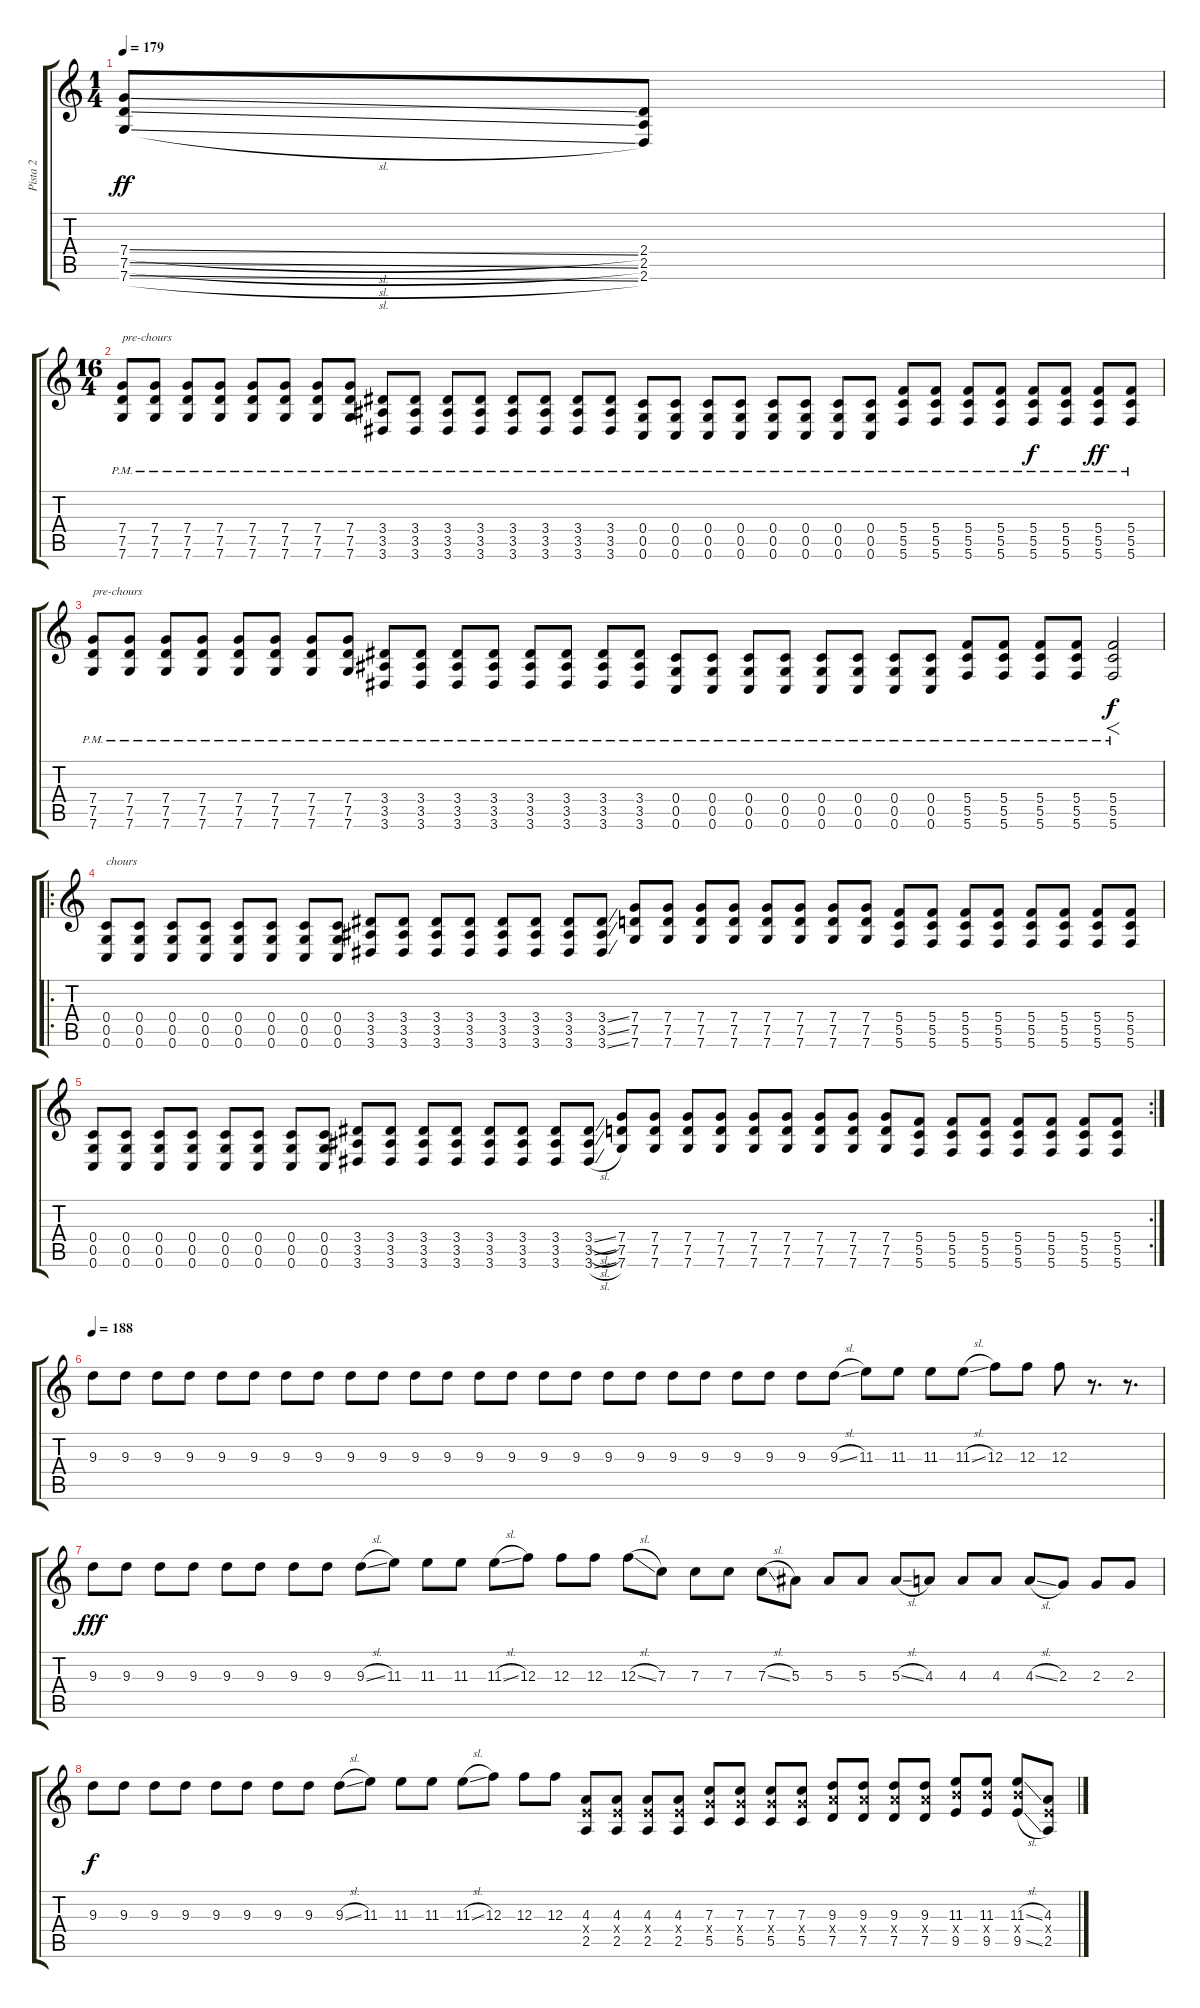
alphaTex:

\track ("Pista 2" "Pista 2") {instrument distortionguitar}
\staff {score tabs}
\tuning (D4 A3 F3 C3 G2 C2) {hide}
\ts (1 4)
\tempo 179
\clef g2
\ks c
(7.4{sl} 7.5{sl} 7.6{sl}).8{dy ff} (2.4 2.5 2.6).8 |
\ts (16 4)
(7.4{pm} 7.5{pm} 7.6{pm}).8{txt "pre-chours"} (7.4{pm} 7.5{pm} 7.6{pm}).8 (7.4{pm} 7.5{pm} 7.6{pm}).8 (7.4{pm} 7.5{pm} 7.6{pm}).8 (7.4{pm} 7.5{pm} 7.6{pm}).8 (7.4{pm} 7.5{pm} 7.6{pm}).8 (7.4{pm} 7.5{pm} 7.6{pm}).8 (7.4{pm} 7.5{pm} 7.6{pm}).8 (3.4{pm} 3.5{pm} 3.6{pm}).8 (3.4{pm} 3.5{pm} 3.6{pm}).8 (3.4{pm} 3.5{pm} 3.6{pm}).8 (3.4{pm} 3.5{pm} 3.6{pm}).8 (3.4{pm} 3.5{pm} 3.6{pm}).8 (3.4{pm} 3.5{pm} 3.6{pm}).8 (3.4{pm} 3.5{pm} 3.6{pm}).8 (3.4{pm} 3.5{pm} 3.6{pm}).8 (0.4{pm} 0.5{pm} 0.6{pm}).8 (0.4{pm} 0.5{pm} 0.6{pm}).8 (0.4{pm} 0.5{pm} 0.6{pm}).8 (0.4{pm} 0.5{pm} 0.6{pm}).8 (0.4{pm} 0.5{pm} 0.6{pm}).8 (0.4{pm} 0.5{pm} 0.6{pm}).8 (0.4{pm} 0.5{pm} 0.6{pm}).8 (0.4{pm} 0.5{pm} 0.6{pm}).8 (5.4{pm} 5.5{pm} 5.6{pm}).8 (5.4{pm} 5.5{pm} 5.6{pm}).8 (5.4{pm} 5.5{pm} 5.6{pm}).8 (5.4{pm} 5.5{pm} 5.6{pm}).8 (5.4{pm} 5.5{pm} 5.6{pm}).8{dy f} (5.4{pm} 5.5{pm} 5.6{pm}).8 (5.4{pm} 5.5{pm} 5.6{pm}).8{dy ff} (5.4{pm} 5.5{pm} 5.6{pm}).8 |
(7.4{pm} 7.5{pm} 7.6{pm}).8{txt "pre-chours"} (7.4{pm} 7.5{pm} 7.6{pm}).8 (7.4{pm} 7.5{pm} 7.6{pm}).8 (7.4{pm} 7.5{pm} 7.6{pm}).8 (7.4{pm} 7.5{pm} 7.6{pm}).8 (7.4{pm} 7.5{pm} 7.6{pm}).8 (7.4{pm} 7.5{pm} 7.6{pm}).8 (7.4{pm} 7.5{pm} 7.6{pm}).8 (3.4{pm} 3.5{pm} 3.6{pm}).8 (3.4{pm} 3.5{pm} 3.6{pm}).8 (3.4{pm} 3.5{pm} 3.6{pm}).8 (3.4{pm} 3.5{pm} 3.6{pm}).8 (3.4{pm} 3.5{pm} 3.6{pm}).8 (3.4{pm} 3.5{pm} 3.6{pm}).8 (3.4{pm} 3.5{pm} 3.6{pm}).8 (3.4{pm} 3.5{pm} 3.6{pm}).8 (0.4{pm} 0.5{pm} 0.6{pm}).8 (0.4{pm} 0.5{pm} 0.6{pm}).8 (0.4{pm} 0.5{pm} 0.6{pm}).8 (0.4{pm} 0.5{pm} 0.6{pm}).8 (0.4{pm} 0.5{pm} 0.6{pm}).8 (0.4{pm} 0.5{pm} 0.6{pm}).8 (0.4{pm} 0.5{pm} 0.6{pm}).8 (0.4{pm} 0.5{pm} 0.6{pm}).8 (5.4{pm} 5.5{pm} 5.6{pm}).8 (5.4{pm} 5.5{pm} 5.6{pm}).8 (5.4{pm} 5.5{pm} 5.6{pm}).8 (5.4{pm} 5.5{pm} 5.6{pm}).8 (5.4{pm} 5.5{pm} 5.6{pm}).2{f dy f} |
\ro
(0.4 0.5 0.6).8{txt "chours"} (0.4 0.5 0.6).8 (0.4 0.5 0.6).8 (0.4 0.5 0.6).8 (0.4 0.5 0.6).8 (0.4 0.5 0.6).8 (0.4 0.5 0.6).8 (0.4 0.5 0.6).8 (3.4 3.5 3.6).8 (3.4 3.5 3.6).8 (3.4 3.5 3.6).8 (3.4 3.5 3.6).8 (3.4 3.5 3.6).8 (3.4 3.5 3.6).8 (3.4 3.5 3.6).8 (3.4{ss} 3.5{ss} 3.6{ss}).8 (7.4 7.5 7.6).8 (7.4 7.5 7.6).8 (7.4 7.5 7.6).8 (7.4 7.5 7.6).8 (7.4 7.5 7.6).8 (7.4 7.5 7.6).8 (7.4 7.5 7.6).8 (7.4 7.5 7.6).8 (5.4 5.5 5.6).8 (5.4 5.5 5.6).8 (5.4 5.5 5.6).8 (5.4 5.5 5.6).8 (5.4 5.5 5.6).8 (5.4 5.5 5.6).8 (5.4 5.5 5.6).8 (5.4 5.5 5.6).8 |
\rc 2
(0.4 0.5 0.6).8 (0.4 0.5 0.6).8 (0.4 0.5 0.6).8 (0.4 0.5 0.6).8 (0.4 0.5 0.6).8 (0.4 0.5 0.6).8 (0.4 0.5 0.6).8 (0.4 0.5 0.6).8 (3.4 3.5 3.6).8 (3.4 3.5 3.6).8 (3.4 3.5 3.6).8 (3.4 3.5 3.6).8 (3.4 3.5 3.6).8 (3.4 3.5 3.6).8 (3.4 3.5 3.6).8 (3.4{sl} 3.5{sl} 3.6{sl}).8 (7.4 7.5 7.6).8 (7.4 7.5 7.6).8 (7.4 7.5 7.6).8 (7.4 7.5 7.6).8 (7.4 7.5 7.6).8 (7.4 7.5 7.6).8 (7.4 7.5 7.6).8 (7.4 7.5 7.6).8 (7.4 7.5 7.6).8 (5.4 5.5 5.6).8 (5.4 5.5 5.6).8 (5.4 5.5 5.6).8 (5.4 5.5 5.6).8 (5.4 5.5 5.6).8 (5.4 5.5 5.6).8 (5.4 5.5 5.6).8 |
\tempo 186
\tempo 188
9.3.8 9.3.8 9.3.8 9.3.8 9.3.8 9.3.8 9.3.8 9.3.8 9.3.8 9.3.8 9.3.8 9.3.8 9.3.8 9.3.8 9.3.8 9.3.8 9.3.8 9.3.8 9.3.8 9.3.8 9.3.8 9.3.8 9.3.8 9.3{sl}.8 11.3.8 11.3.8 11.3.8 11.3{sl}.8 12.3.8 12.3.8 12.3.8 r.8{d} r.8{d} |
9.3.8{dy fff} 9.3.8 9.3.8 9.3.8 9.3.8 9.3.8 9.3.8 9.3.8 9.3{sl}.8 11.3.8 11.3.8 11.3.8 11.3{sl}.8 12.3.8 12.3.8 12.3.8 12.3{sl}.8 7.3.8 7.3.8 7.3.8 7.3{sl}.8 5.3.8 5.3.8 5.3.8 5.3{sl}.8 4.3.8 4.3.8 4.3.8 4.3{sl}.8 2.3.8 2.3.8 2.3.8 |
9.3.8{dy f} 9.3.8 9.3.8 9.3.8 9.3.8 9.3.8 9.3.8 9.3.8 9.3{sl}.8 11.3.8 11.3.8 11.3.8 11.3{sl}.8 12.3.8 12.3.8 12.3.8 (4.3 4.4{x} 2.5).8 (4.3 4.4{x} 2.5).8 (4.3 4.4{x} 2.5).8 (4.3 4.4{x} 2.5).8 (7.3 7.4{x} 5.5).8 (7.3 7.4{x} 5.5).8 (7.3 7.4{x} 5.5).8 (7.3 7.4{x} 5.5).8 (9.3 9.4{x} 7.5).8 (9.3 9.4{x} 7.5).8 (9.3 9.4{x} 7.5).8 (9.3 9.4{x} 7.5).8 (11.3 11.4{x} 9.5).8 (11.3 11.4{x} 9.5).8 (11.3{sl} 11.4{x} 9.5{sl}).8 (4.3 4.4{x} 2.5).8
